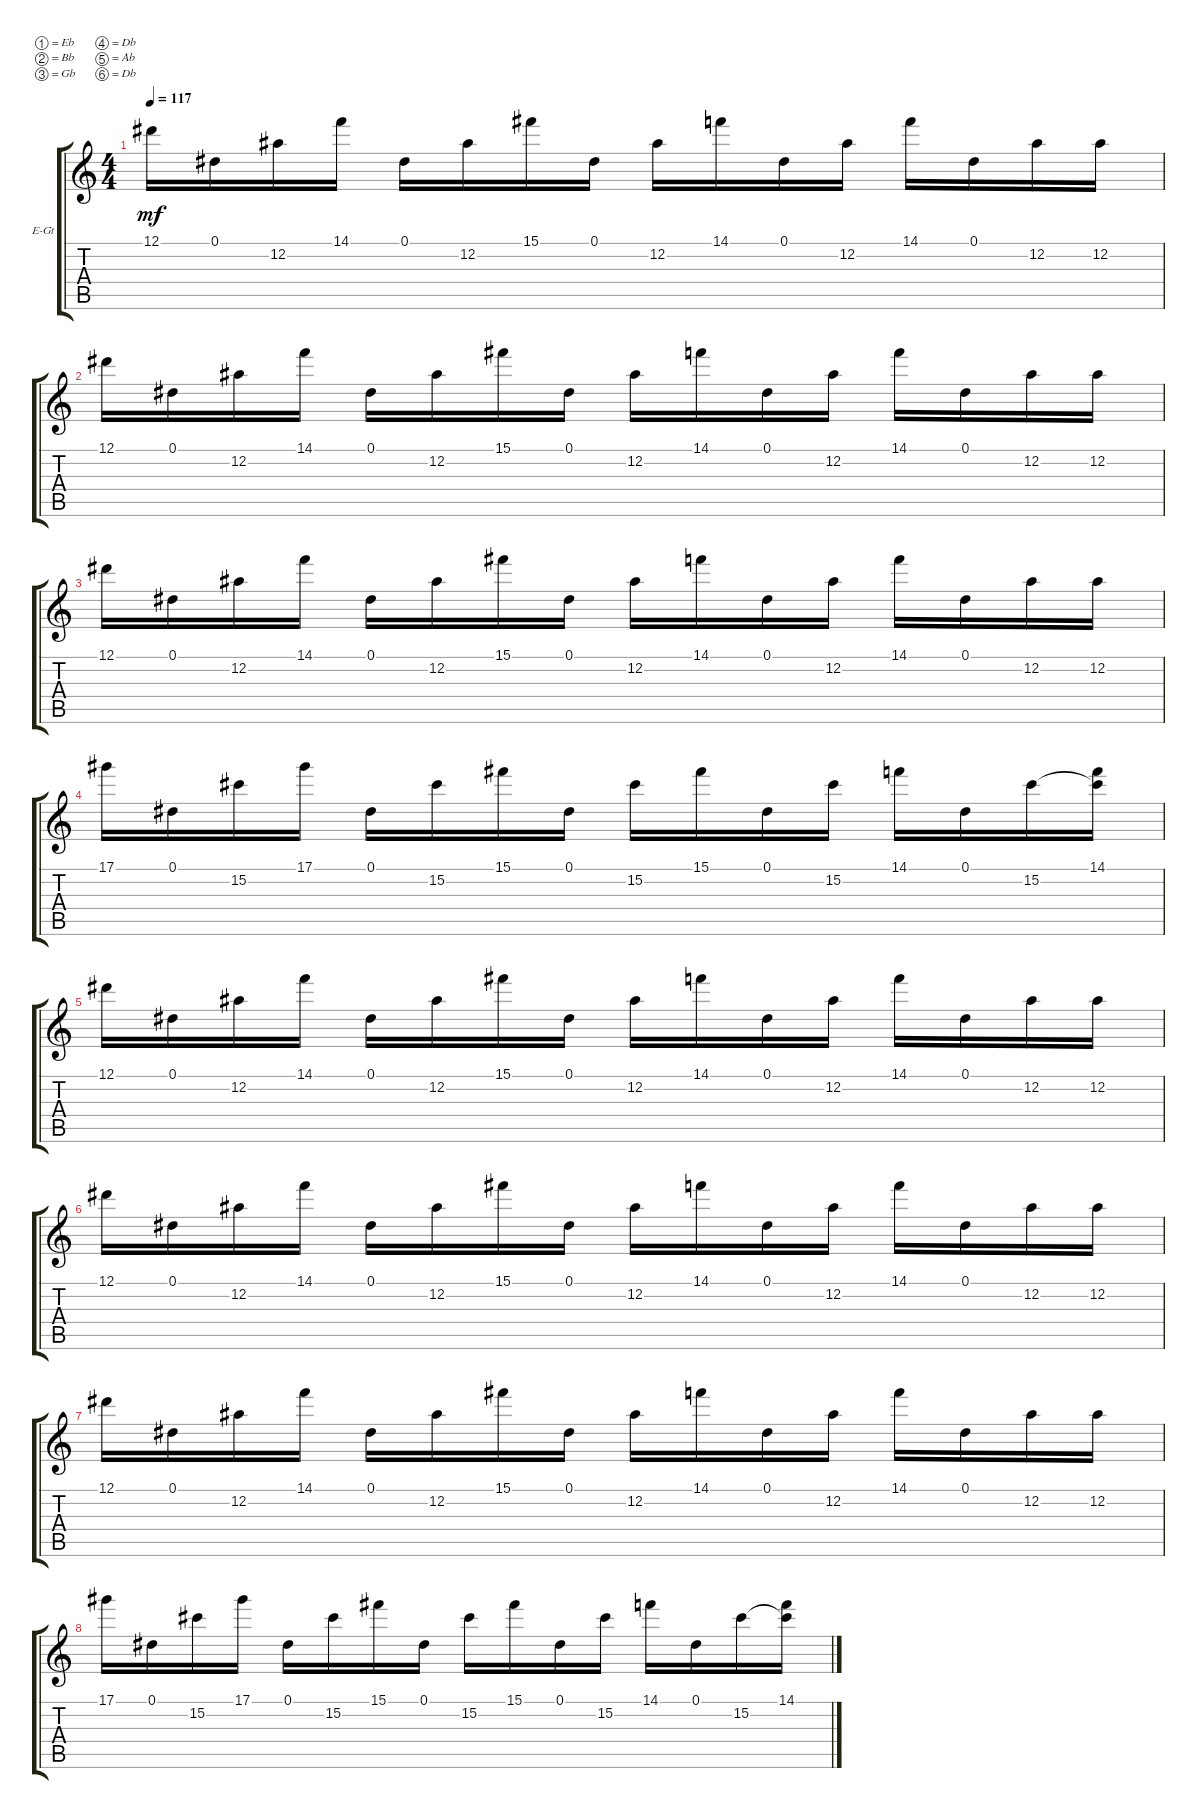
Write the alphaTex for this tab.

\bracketExtendMode groupsimilarinstruments
\firstSystemTrackNameOrientation horizontal
\otherSystemsTrackNameOrientation horizontal
\track ("Lead Guitar" "E-Gt") {instrument distortionguitar}
\staff {score tabs}
\tuning (Eb4 Bb3 Gb3 Db3 Ab2 Db2)
\ts (4 4)
\tempo 117
\clef g2
\ks c
12.1.16{dy mf} 0.1.16 12.2.16 14.1.16 0.1.16 12.2.16 15.1.16 0.1.16 12.2.16 14.1.16 0.1.16 12.2.16 14.1.16 0.1.16 12.2.16 12.2.16 |
12.1.16 0.1.16 12.2.16 14.1.16 0.1.16 12.2.16 15.1.16 0.1.16 12.2.16 14.1.16 0.1.16 12.2.16 14.1.16 0.1.16 12.2.16 12.2.16 |
12.1.16 0.1.16 12.2.16 14.1.16 0.1.16 12.2.16 15.1.16 0.1.16 12.2.16 14.1.16 0.1.16 12.2.16 14.1.16 0.1.16 12.2.16 12.2.16 |
17.1.16 0.1.16 15.2.16 17.1.16 0.1.16 15.2.16 15.1.16 0.1.16 15.2.16 15.1.16 0.1.16 15.2.16 14.1.16 0.1.16 15.2.16 (14.1 15.2{t}).16 |
12.1.16 0.1.16 12.2.16 14.1.16 0.1.16 12.2.16 15.1.16 0.1.16 12.2.16 14.1.16 0.1.16 12.2.16 14.1.16 0.1.16 12.2.16 12.2.16 |
12.1.16 0.1.16 12.2.16 14.1.16 0.1.16 12.2.16 15.1.16 0.1.16 12.2.16 14.1.16 0.1.16 12.2.16 14.1.16 0.1.16 12.2.16 12.2.16 |
12.1.16 0.1.16 12.2.16 14.1.16 0.1.16 12.2.16 15.1.16 0.1.16 12.2.16 14.1.16 0.1.16 12.2.16 14.1.16 0.1.16 12.2.16 12.2.16 |
17.1.16 0.1.16 15.2.16 17.1.16 0.1.16 15.2.16 15.1.16 0.1.16 15.2.16 15.1.16 0.1.16 15.2.16 14.1.16 0.1.16 15.2.16 (14.1 15.2{t}).16
